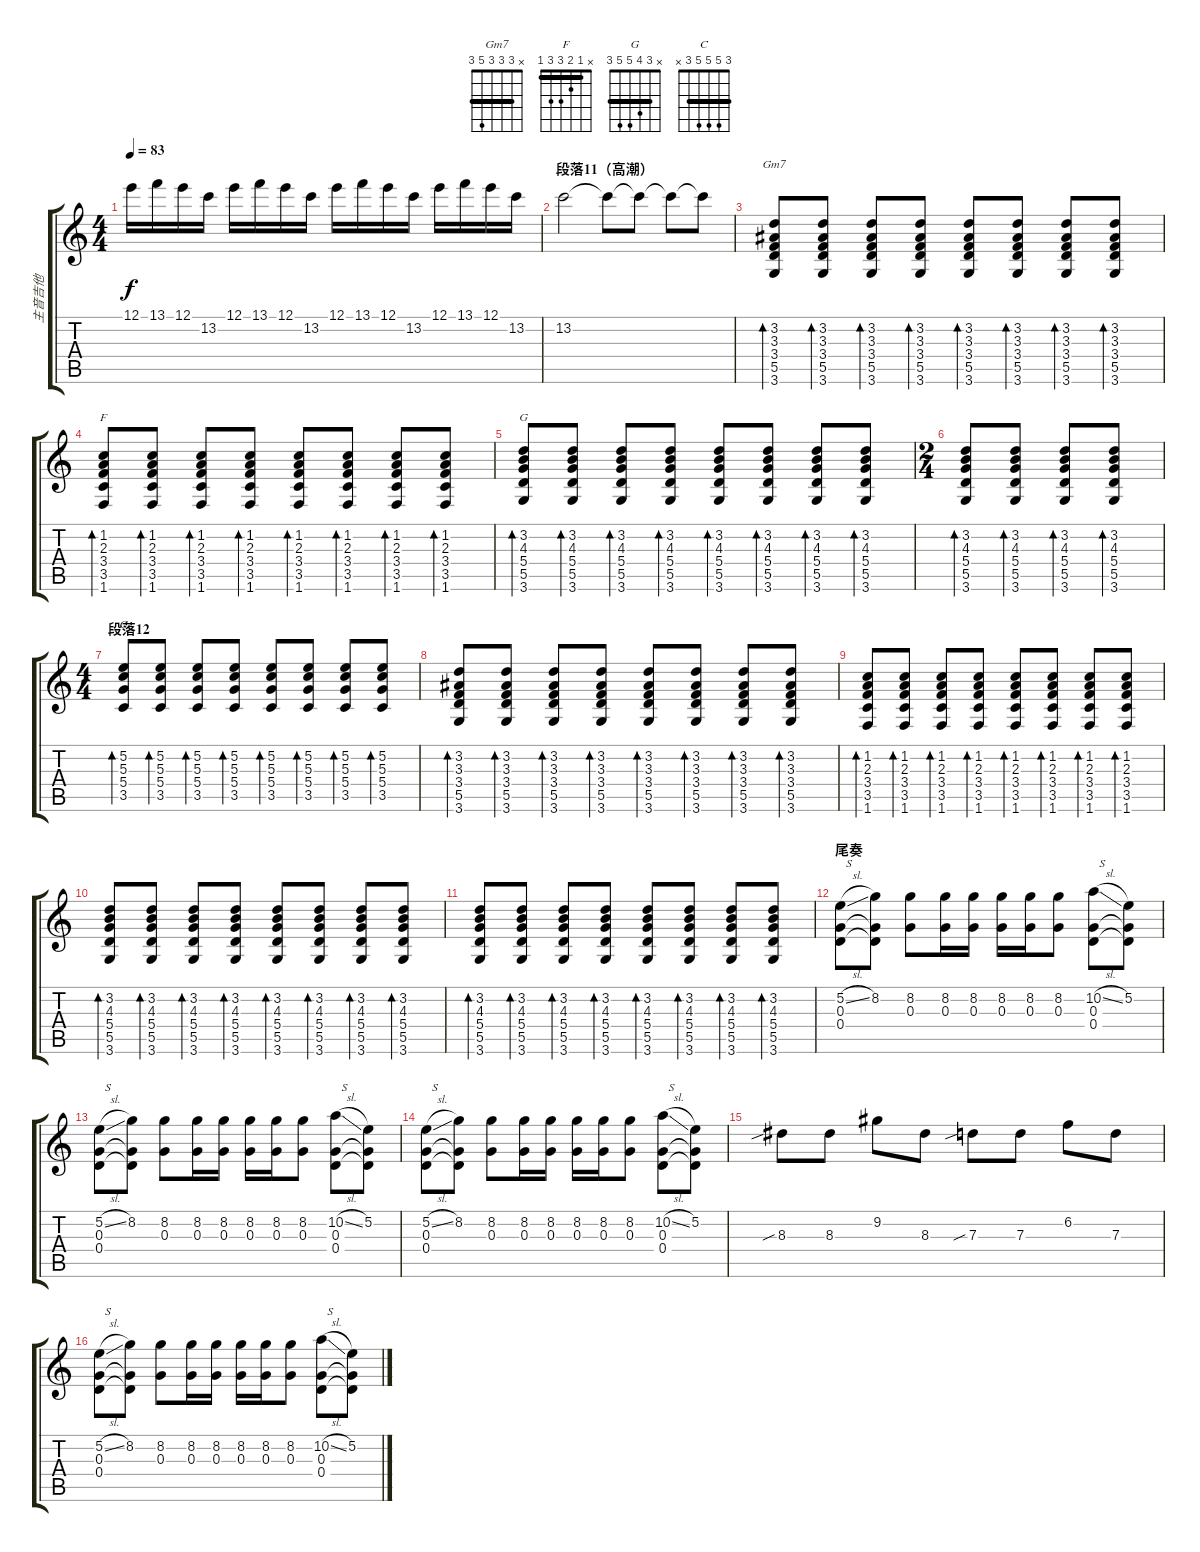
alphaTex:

\track ("主音吉他" "主音吉他") {instrument distortionguitar}
\staff {score tabs}
\tuning (E4 B3 G3 D3 A2 E2) {hide}
\chord ("Gm7" x 3 3 3 5 3) {barre 3}
\chord ("F" x 1 2 3 3 1) {barre 1}
\chord ("G" x 3 4 5 5 3) {barre 3}
\chord ("C" 3 5 5 5 3 x) {barre 3}
\ts (4 4)
\tempo 83
\clef g2
\ks c
12.1.16{dy f} 13.1.16 12.1.16 13.2.16 12.1.16 13.1.16 12.1.16 13.2.16 12.1.16 13.1.16 12.1.16 13.2.16 12.1.16 13.1.16 12.1.16 13.2.16 |
\section ("" "段落11（高潮）")
13.2.2 13.2{t}.8{volume 13} 13.2{t}.8{volume 12} 13.2{t}.8{volume 11} 13.2{t}.8{volume 10} |
(3.2 3.3 3.4 5.5 3.6).8{bd 30 ch "Gm7" volume 5} (3.2 3.3 3.4 5.5 3.6).8{bd 30} (3.2 3.3 3.4 5.5 3.6).8{bd 30} (3.2 3.3 3.4 5.5 3.6).8{bd 30} (3.2 3.3 3.4 5.5 3.6).8{bd 30} (3.2 3.3 3.4 5.5 3.6).8{bd 30} (3.2 3.3 3.4 5.5 3.6).8{bd 30} (3.2 3.3 3.4 5.5 3.6).8{bd 30} |
(1.2 2.3 3.4 3.5 1.6).8{bd 30 ch "F"} (1.2 2.3 3.4 3.5 1.6).8{bd 30} (1.2 2.3 3.4 3.5 1.6).8{bd 30} (1.2 2.3 3.4 3.5 1.6).8{bd 30} (1.2 2.3 3.4 3.5 1.6).8{bd 30} (1.2 2.3 3.4 3.5 1.6).8{bd 30} (1.2 2.3 3.4 3.5 1.6).8{bd 30} (1.2 2.3 3.4 3.5 1.6).8{bd 30} |
(3.2 4.3 5.4 5.5 3.6).8{bd 30 ch "G"} (3.2 4.3 5.4 5.5 3.6).8{bd 30} (3.2 4.3 5.4 5.5 3.6).8{bd 30} (3.2 4.3 5.4 5.5 3.6).8{bd 30} (3.2 4.3 5.4 5.5 3.6).8{bd 30} (3.2 4.3 5.4 5.5 3.6).8{bd 30} (3.2 4.3 5.4 5.5 3.6).8{bd 30} (3.2 4.3 5.4 5.5 3.6).8{bd 30} |
\ts (2 4)
(3.2 4.3 5.4 5.5 3.6).8{bd 30} (3.2 4.3 5.4 5.5 3.6).8{bd 30} (3.2 4.3 5.4 5.5 3.6).8{bd 30} (3.2 4.3 5.4 5.5 3.6).8{bd 30} |
\ts (4 4)
\section ("" "段落12")
(5.2 5.3 5.4 3.5).8{bd 30 ch "C"} (5.2 5.3 5.4 3.5).8{bd 30} (5.2 5.3 5.4 3.5).8{bd 30} (5.2 5.3 5.4 3.5).8{bd 30} (5.2 5.3 5.4 3.5).8{bd 30} (5.2 5.3 5.4 3.5).8{bd 30} (5.2 5.3 5.4 3.5).8{bd 30} (5.2 5.3 5.4 3.5).8{bd 30} |
(3.2 3.3 3.4 5.5 3.6).8{bd 30} (3.2 3.3 3.4 5.5 3.6).8{bd 30} (3.2 3.3 3.4 5.5 3.6).8{bd 30} (3.2 3.3 3.4 5.5 3.6).8{bd 30} (3.2 3.3 3.4 5.5 3.6).8{bd 30} (3.2 3.3 3.4 5.5 3.6).8{bd 30} (3.2 3.3 3.4 5.5 3.6).8{bd 30} (3.2 3.3 3.4 5.5 3.6).8{bd 30} |
(1.2 2.3 3.4 3.5 1.6).8{bd 30} (1.2 2.3 3.4 3.5 1.6).8{bd 30} (1.2 2.3 3.4 3.5 1.6).8{bd 30} (1.2 2.3 3.4 3.5 1.6).8{bd 30} (1.2 2.3 3.4 3.5 1.6).8{bd 30} (1.2 2.3 3.4 3.5 1.6).8{bd 30} (1.2 2.3 3.4 3.5 1.6).8{bd 30} (1.2 2.3 3.4 3.5 1.6).8{bd 30} |
(3.2 4.3 5.4 5.5 3.6).8{bd 30} (3.2 4.3 5.4 5.5 3.6).8{bd 30} (3.2 4.3 5.4 5.5 3.6).8{bd 30} (3.2 4.3 5.4 5.5 3.6).8{bd 30} (3.2 4.3 5.4 5.5 3.6).8{bd 30} (3.2 4.3 5.4 5.5 3.6).8{bd 30} (3.2 4.3 5.4 5.5 3.6).8{bd 30} (3.2 4.3 5.4 5.5 3.6).8{bd 30} |
(3.2 4.3 5.4 5.5 3.6).8{bd 30} (3.2 4.3 5.4 5.5 3.6).8{bd 30} (3.2 4.3 5.4 5.5 3.6).8{bd 30} (3.2 4.3 5.4 5.5 3.6).8{bd 30} (3.2 4.3 5.4 5.5 3.6).8{bd 30} (3.2 4.3 5.4 5.5 3.6).8{bd 30} (3.2 4.3 5.4 5.5 3.6).8{bd 30} (3.2 4.3 5.4 5.5 3.6).8{bd 30} |
\section ("" "尾奏")
(5.2{sl} 0.3 0.4).8{txt "  S" volume 0} (8.2 0.3{t} 0.4{t}).8 (8.2 0.3).8 (8.2 0.3).16 (8.2 0.3).16 (8.2 0.3).16 (8.2 0.3).16 (8.2 0.3).8 (10.2{sl} 0.3 0.4).8{txt "  S"} (5.2 0.3{t} 0.4{t}).8 |
(5.2{sl} 0.3 0.4).8{txt "  S"} (8.2 0.3{t} 0.4{t}).8 (8.2 0.3).8 (8.2 0.3).16 (8.2 0.3).16 (8.2 0.3).16 (8.2 0.3).16 (8.2 0.3).8 (10.2{sl} 0.3 0.4).8{txt "  S"} (5.2 0.3{t} 0.4{t}).8 |
(5.2{sl} 0.3 0.4).8{txt "  S"} (8.2 0.3{t} 0.4{t}).8 (8.2 0.3).8 (8.2 0.3).16 (8.2 0.3).16 (8.2 0.3).16 (8.2 0.3).16 (8.2 0.3).8 (10.2{sl} 0.3 0.4).8{txt "  S"} (5.2 0.3{t} 0.4{t}).8 |
8.3{sib}.8 8.3.8 9.2.8 8.3.8 7.3{sib}.8 7.3.8 6.2.8 7.3.8 |
(5.2{sl} 0.3 0.4).8{txt "  S" volume 0} (8.2 0.3{t} 0.4{t}).8 (8.2 0.3).8 (8.2 0.3).16 (8.2 0.3).16 (8.2 0.3).16 (8.2 0.3).16 (8.2 0.3).8 (10.2{sl} 0.3 0.4).8{txt "  S"} (5.2 0.3{t} 0.4{t}).8
